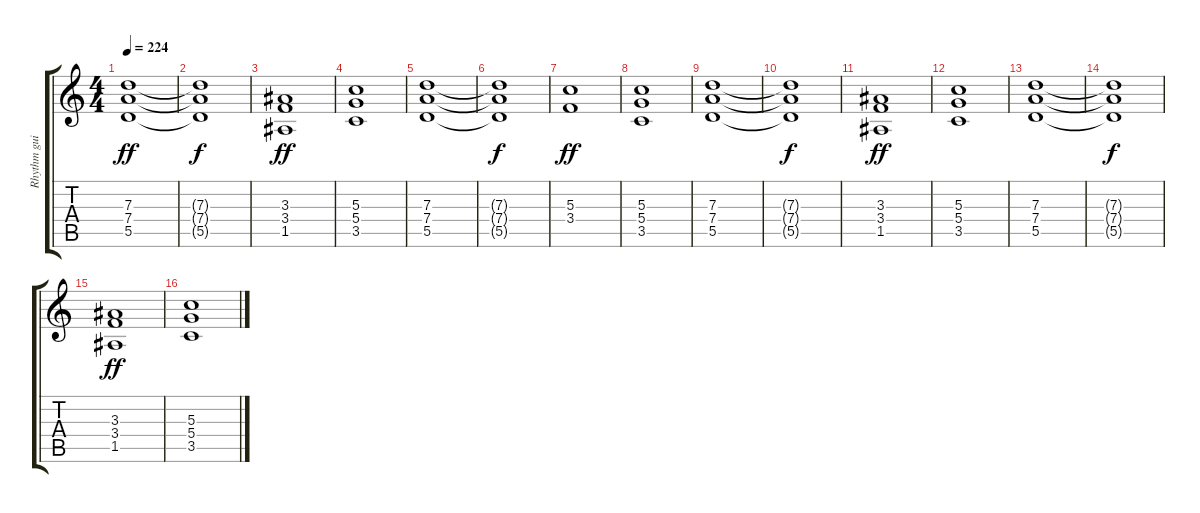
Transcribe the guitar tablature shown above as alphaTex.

\track ("Rhythm guitar" "Rhythm gui") {instrument overdrivenguitar}
\staff {score tabs}
\tuning (E4 B3 G3 D3 A2 E2) {hide}
\ts (4 4)
\tempo 224
\clef g2
\ks c
(7.3 7.4 5.5).1{dy ff instrument overdrivenguitar} |
(7.3{t} 7.4{t} 5.5{t}).1{dy f} |
(3.3 3.4 1.5).1{dy ff} |
(5.3 5.4 3.5).1 |
(7.3 7.4 5.5).1 |
(7.3{t} 7.4{t} 5.5{t}).1{dy f} |
(5.3 3.4).1{dy ff} |
(5.3 5.4 3.5).1 |
(7.3 7.4 5.5).1 |
(7.3{t} 7.4{t} 5.5{t}).1{dy f} |
(3.3 3.4 1.5).1{dy ff} |
(5.3 5.4 3.5).1 |
(7.3 7.4 5.5).1 |
(7.3{t} 7.4{t} 5.5{t}).1{dy f} |
(3.3 3.4 1.5).1{dy ff} |
(5.3 5.4 3.5).1
